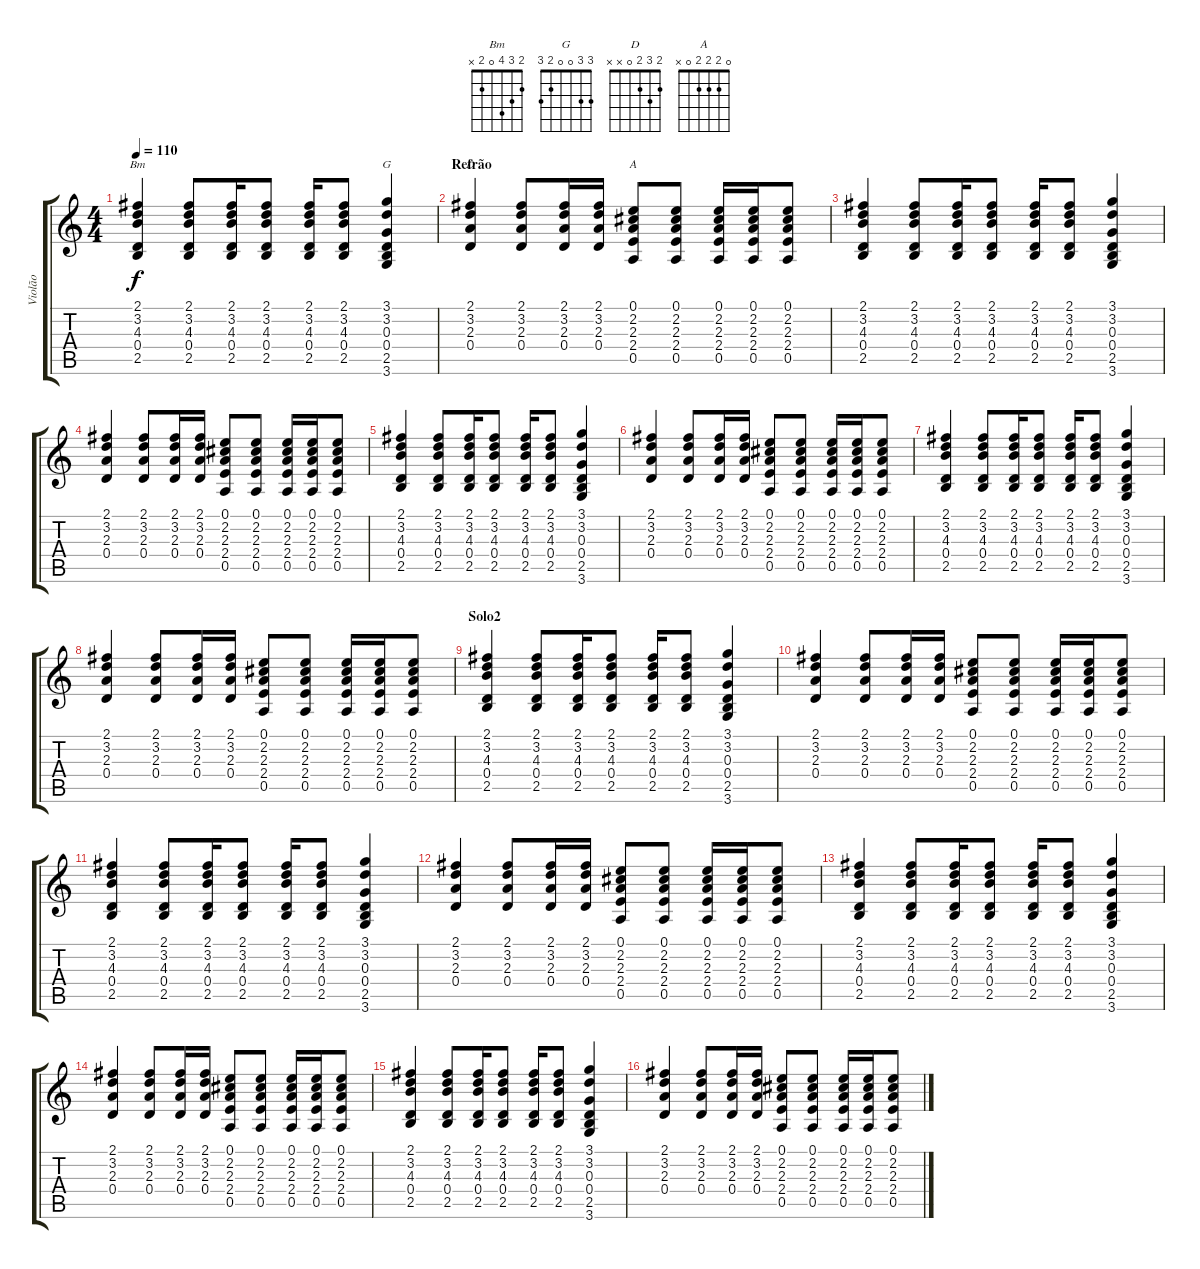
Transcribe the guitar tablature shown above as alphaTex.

\track ("Violão" "Violão") {instrument acousticguitarsteel}
\staff {score tabs}
\tuning (E4 B3 G3 D3 A2 E2) {hide}
\chord ("Bm" 2 3 4 0 2 x)
\chord ("G" 3 3 0 0 2 3)
\chord ("D" 2 3 2 0 x x)
\chord ("A" 0 2 2 2 0 x)
\ts (4 4)
\tempo 110
\clef g2
\ks c
(2.1 3.2 4.3 0.4 2.5).4{ch "Bm" dy f} (2.1 3.2 4.3 0.4 2.5).8 (2.1 3.2 4.3 0.4 2.5).16 (2.1 3.2 4.3 0.4 2.5).8 (2.1 3.2 4.3 0.4 2.5).16 (2.1 3.2 4.3 0.4 2.5).8 (3.1 3.2 0.3 0.4 2.5 3.6).4{ch "G"} |
\section ("" "Refrão")
(2.1 3.2 2.3 0.4).4{ch "D"} (2.1 3.2 2.3 0.4).8 (2.1 3.2 2.3 0.4).16 (2.1 3.2 2.3 0.4).16 (0.1 2.2 2.3 2.4 0.5).8{ch "A"} (0.1 2.2 2.3 2.4 0.5).8 (0.1 2.2 2.3 2.4 0.5).16 (0.1 2.2 2.3 2.4 0.5).16 (0.1 2.2 2.3 2.4 0.5).8 |
(2.1 3.2 4.3 0.4 2.5).4 (2.1 3.2 4.3 0.4 2.5).8 (2.1 3.2 4.3 0.4 2.5).16 (2.1 3.2 4.3 0.4 2.5).8 (2.1 3.2 4.3 0.4 2.5).16 (2.1 3.2 4.3 0.4 2.5).8 (3.1 3.2 0.3 0.4 2.5 3.6).4 |
(2.1 3.2 2.3 0.4).4 (2.1 3.2 2.3 0.4).8 (2.1 3.2 2.3 0.4).16 (2.1 3.2 2.3 0.4).16 (0.1 2.2 2.3 2.4 0.5).8 (0.1 2.2 2.3 2.4 0.5).8 (0.1 2.2 2.3 2.4 0.5).16 (0.1 2.2 2.3 2.4 0.5).16 (0.1 2.2 2.3 2.4 0.5).8 |
(2.1 3.2 4.3 0.4 2.5).4 (2.1 3.2 4.3 0.4 2.5).8 (2.1 3.2 4.3 0.4 2.5).16 (2.1 3.2 4.3 0.4 2.5).8 (2.1 3.2 4.3 0.4 2.5).16 (2.1 3.2 4.3 0.4 2.5).8 (3.1 3.2 0.3 0.4 2.5 3.6).4 |
(2.1 3.2 2.3 0.4).4 (2.1 3.2 2.3 0.4).8 (2.1 3.2 2.3 0.4).16 (2.1 3.2 2.3 0.4).16 (0.1 2.2 2.3 2.4 0.5).8 (0.1 2.2 2.3 2.4 0.5).8 (0.1 2.2 2.3 2.4 0.5).16 (0.1 2.2 2.3 2.4 0.5).16 (0.1 2.2 2.3 2.4 0.5).8 |
(2.1 3.2 4.3 0.4 2.5).4 (2.1 3.2 4.3 0.4 2.5).8 (2.1 3.2 4.3 0.4 2.5).16 (2.1 3.2 4.3 0.4 2.5).8 (2.1 3.2 4.3 0.4 2.5).16 (2.1 3.2 4.3 0.4 2.5).8 (3.1 3.2 0.3 0.4 2.5 3.6).4 |
(2.1 3.2 2.3 0.4).4 (2.1 3.2 2.3 0.4).8 (2.1 3.2 2.3 0.4).16 (2.1 3.2 2.3 0.4).16 (0.1 2.2 2.3 2.4 0.5).8 (0.1 2.2 2.3 2.4 0.5).8 (0.1 2.2 2.3 2.4 0.5).16 (0.1 2.2 2.3 2.4 0.5).16 (0.1 2.2 2.3 2.4 0.5).8 |
\section ("" "Solo2")
(2.1 3.2 4.3 0.4 2.5).4 (2.1 3.2 4.3 0.4 2.5).8 (2.1 3.2 4.3 0.4 2.5).16 (2.1 3.2 4.3 0.4 2.5).8 (2.1 3.2 4.3 0.4 2.5).16 (2.1 3.2 4.3 0.4 2.5).8 (3.1 3.2 0.3 0.4 2.5 3.6).4 |
(2.1 3.2 2.3 0.4).4 (2.1 3.2 2.3 0.4).8 (2.1 3.2 2.3 0.4).16 (2.1 3.2 2.3 0.4).16 (0.1 2.2 2.3 2.4 0.5).8 (0.1 2.2 2.3 2.4 0.5).8 (0.1 2.2 2.3 2.4 0.5).16 (0.1 2.2 2.3 2.4 0.5).16 (0.1 2.2 2.3 2.4 0.5).8 |
(2.1 3.2 4.3 0.4 2.5).4 (2.1 3.2 4.3 0.4 2.5).8 (2.1 3.2 4.3 0.4 2.5).16 (2.1 3.2 4.3 0.4 2.5).8 (2.1 3.2 4.3 0.4 2.5).16 (2.1 3.2 4.3 0.4 2.5).8 (3.1 3.2 0.3 0.4 2.5 3.6).4 |
(2.1 3.2 2.3 0.4).4 (2.1 3.2 2.3 0.4).8 (2.1 3.2 2.3 0.4).16 (2.1 3.2 2.3 0.4).16 (0.1 2.2 2.3 2.4 0.5).8 (0.1 2.2 2.3 2.4 0.5).8 (0.1 2.2 2.3 2.4 0.5).16 (0.1 2.2 2.3 2.4 0.5).16 (0.1 2.2 2.3 2.4 0.5).8 |
(2.1 3.2 4.3 0.4 2.5).4 (2.1 3.2 4.3 0.4 2.5).8 (2.1 3.2 4.3 0.4 2.5).16 (2.1 3.2 4.3 0.4 2.5).8 (2.1 3.2 4.3 0.4 2.5).16 (2.1 3.2 4.3 0.4 2.5).8 (3.1 3.2 0.3 0.4 2.5 3.6).4 |
(2.1 3.2 2.3 0.4).4 (2.1 3.2 2.3 0.4).8 (2.1 3.2 2.3 0.4).16 (2.1 3.2 2.3 0.4).16 (0.1 2.2 2.3 2.4 0.5).8 (0.1 2.2 2.3 2.4 0.5).8 (0.1 2.2 2.3 2.4 0.5).16 (0.1 2.2 2.3 2.4 0.5).16 (0.1 2.2 2.3 2.4 0.5).8 |
(2.1 3.2 4.3 0.4 2.5).4 (2.1 3.2 4.3 0.4 2.5).8 (2.1 3.2 4.3 0.4 2.5).16 (2.1 3.2 4.3 0.4 2.5).8 (2.1 3.2 4.3 0.4 2.5).16 (2.1 3.2 4.3 0.4 2.5).8 (3.1 3.2 0.3 0.4 2.5 3.6).4 |
(2.1 3.2 2.3 0.4).4 (2.1 3.2 2.3 0.4).8 (2.1 3.2 2.3 0.4).16 (2.1 3.2 2.3 0.4).16 (0.1 2.2 2.3 2.4 0.5).8 (0.1 2.2 2.3 2.4 0.5).8 (0.1 2.2 2.3 2.4 0.5).16 (0.1 2.2 2.3 2.4 0.5).16 (0.1 2.2 2.3 2.4 0.5).8
